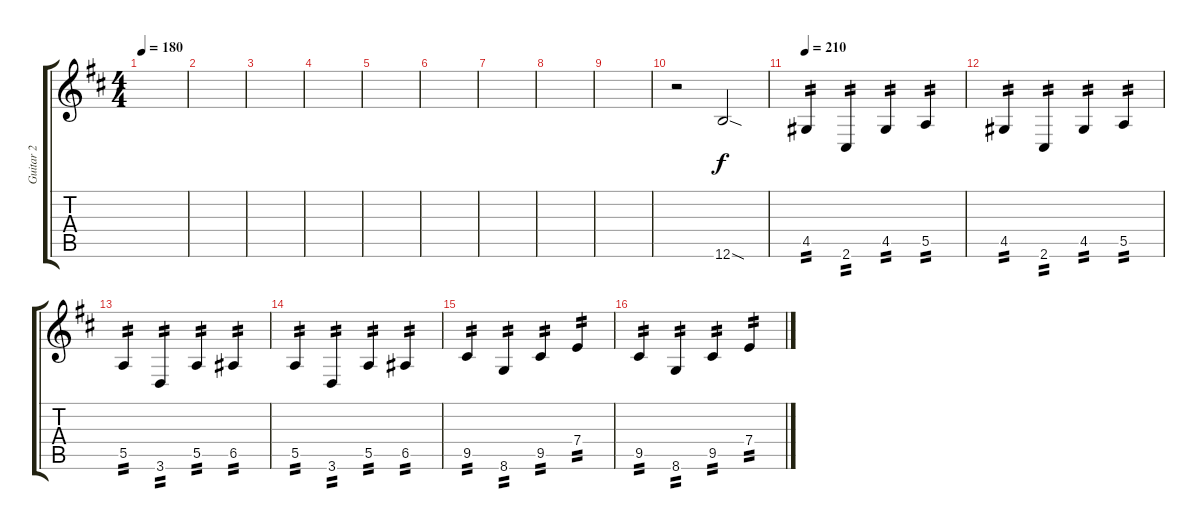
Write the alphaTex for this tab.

\track ("Guitar 2" "Guitar 2") {instrument distortionguitar}
\staff {score tabs}
\tuning (B3 Gb3 D3 A2 E2 B1) {hide}
\ts (4 4)
\tempo 180
\clef g2
\ks bminor
|
|
|
|
|
|
|
|
|
r.2 12.6{sod}.2 |
\tempo 210
4.5.4{tp 2} 2.6.4{tp 2} 4.5.4{tp 2} 5.5.4{tp 2} |
4.5.4{tp 2} 2.6.4{tp 2} 4.5.4{tp 2} 5.5.4{tp 2} |
5.5.4{tp 2} 3.6.4{tp 2} 5.5.4{tp 2} 6.5.4{tp 2} |
5.5.4{tp 2} 3.6.4{tp 2} 5.5.4{tp 2} 6.5.4{tp 2} |
9.5.4{tp 2} 8.6.4{tp 2} 9.5.4{tp 2} 7.4.4{tp 2} |
9.5.4{tp 2} 8.6.4{tp 2} 9.5.4{tp 2} 7.4.4{tp 2}
